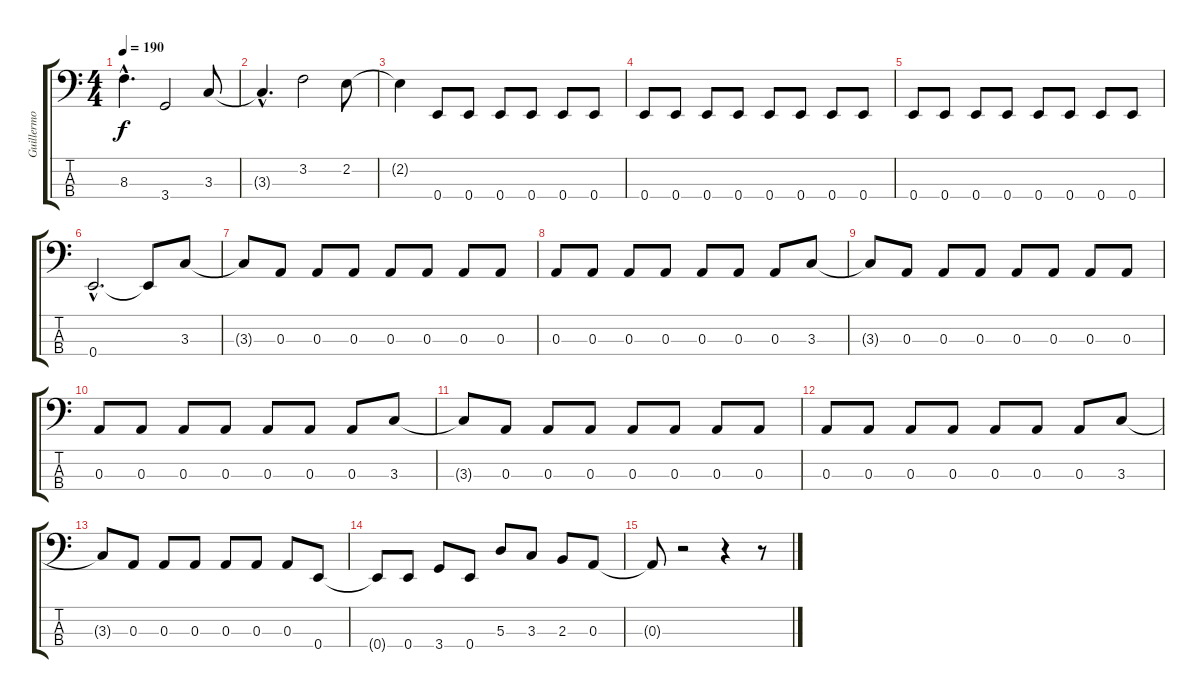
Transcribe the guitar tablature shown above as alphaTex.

\track ("Guillermo Sánchez" "Guillermo ") {instrument electricbassfinger}
\staff {score tabs}
\tuning (G2 D2 A1 E1) {hide}
\ts (4 4)
\tempo 190
\clef f4
\ks c
8.3{hac t}.4{d dy f} 3.4.2 3.3.8 |
3.3{hac t}.4{d} 3.2.2 2.2.8 |
2.2{t}.4 0.4.8 0.4.8 0.4.8 0.4.8 0.4.8 0.4.8 |
0.4.8 0.4.8 0.4.8 0.4.8 0.4.8 0.4.8 0.4.8 0.4.8 |
0.4.8 0.4.8 0.4.8 0.4.8 0.4.8 0.4.8 0.4.8 0.4.8 |
0.4{hac}.2{d} 0.4{t}.8 3.3.8 |
3.3{t}.8 0.3.8 0.3.8 0.3.8 0.3.8 0.3.8 0.3.8 0.3.8 |
0.3.8 0.3.8 0.3.8 0.3.8 0.3.8 0.3.8 0.3.8 3.3.8 |
3.3{t}.8 0.3.8 0.3.8 0.3.8 0.3.8 0.3.8 0.3.8 0.3.8 |
0.3.8 0.3.8 0.3.8 0.3.8 0.3.8 0.3.8 0.3.8 3.3.8 |
3.3{t}.8 0.3.8 0.3.8 0.3.8 0.3.8 0.3.8 0.3.8 0.3.8 |
0.3.8 0.3.8 0.3.8 0.3.8 0.3.8 0.3.8 0.3.8 3.3.8 |
3.3{t}.8 0.3.8 0.3.8 0.3.8 0.3.8 0.3.8 0.3.8 0.4.8 |
0.4{t}.8 0.4.8 3.4.8 0.4.8 5.3.8 3.3.8 2.3.8 0.3.8 |
0.3{t}.8 r.2 r.4 r.8
